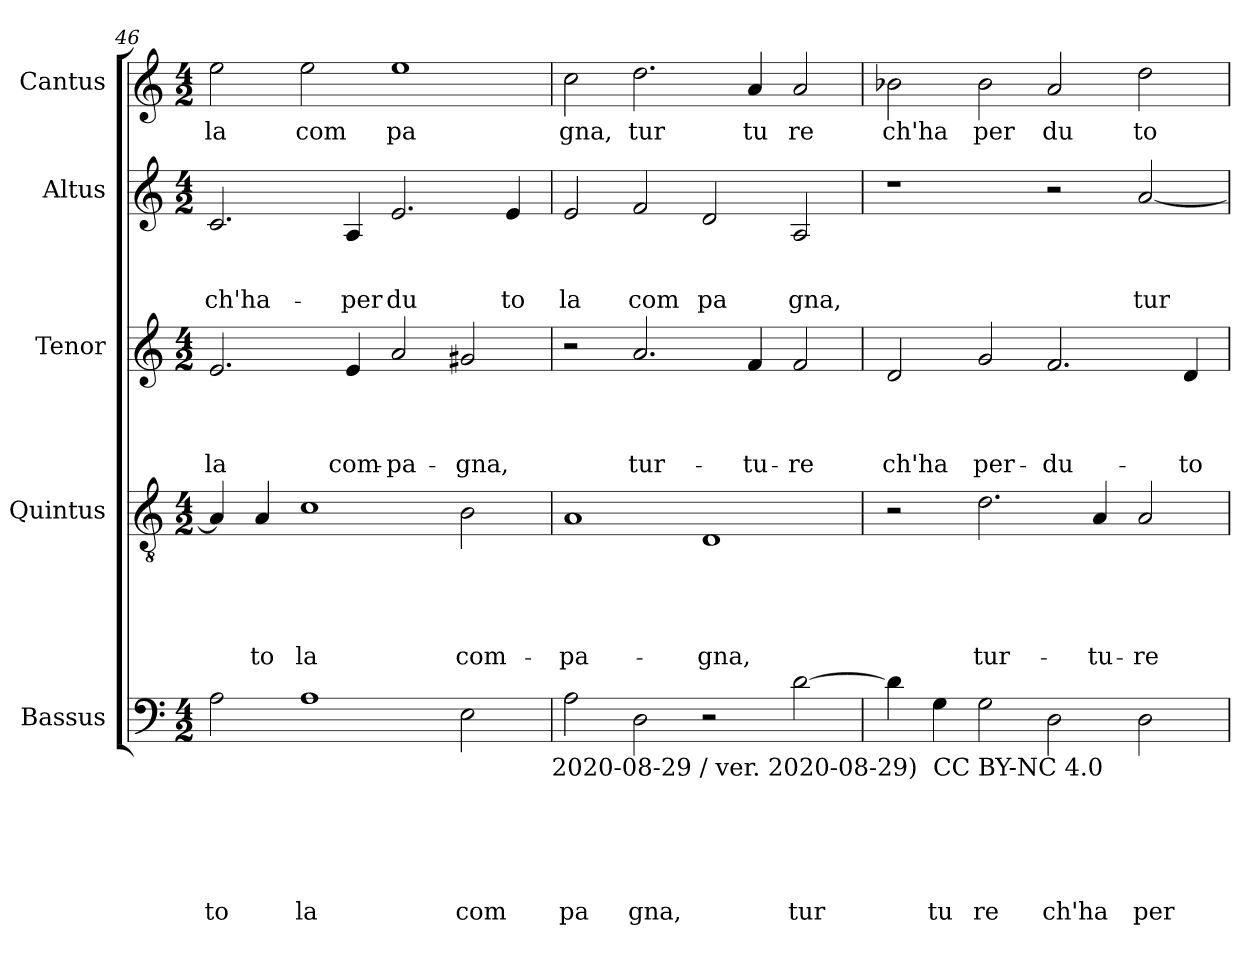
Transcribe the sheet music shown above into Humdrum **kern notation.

**kern	**text	**text	**text	**text	**text	**text	**kern	**text	**text	**text	**text	**text	**kern	**text	**text	**text	**text	**kern	**text	**text	**text	**kern	**text
*part5	*part5	*part5	*part5	*part5	*part5	*part5	*part4	*part4	*part4	*part4	*part4	*part4	*part3	*part3	*part3	*part3	*part3	*part2	*part2	*part2	*part2	*part1	*part1
*staff5	*staff5	*staff5	*staff5	*staff5	*staff5	*staff5	*staff4	*staff4	*staff4	*staff4	*staff4	*staff4	*staff3	*staff3	*staff3	*staff3	*staff3	*staff2	*staff2	*staff2	*staff2	*staff1	*staff1
*I"Bassus	*	*	*	*	*	*	*I"Quintus	*	*	*	*	*	*I"Tenor	*	*	*	*	*I"Altus	*	*	*	*I"Cantus	*
*clefF4	*	*	*	*	*	*	*clefGv2	*	*	*	*	*	*clefG2	*	*	*	*	*clefG2	*	*	*	*clefG2	*
*k[]	*	*	*	*	*	*	*k[]	*	*	*	*	*	*k[]	*	*	*	*	*k[]	*	*	*	*k[]	*
*C:	*	*	*	*	*	*	*C:	*	*	*	*	*	*C:	*	*	*	*	*C:	*	*	*	*C:	*
*M4/2	*	*	*	*	*	*	*M4/2	*	*	*	*	*	*M4/2	*	*	*	*	*M4/2	*	*	*	*M4/2	*
=46	=46	=46	=46	=46	=46	=46	=46	=46	=46	=46	=46	=46	=46	=46	=46	=46	=46	=46	=46	=46	=46	=46	=46
!	!	!	!	!	!	!LO:LY:b	!	!	!	!	!	!	!	!	!	!	!LO:LY:b	!	!	!	!LO:LY:b	!	!LO:LY:b
2A\	.	.	.	.	.	to	4A/]	.	.	.	.	.	2.e/	.	.	.	la	2.c/	.	.	ch'ha-	2ee\	la
!	!	!	!	!	!	!	!	!	!	!	!	!LO:LY:b	!	!	!	!	!	!	!	!	!	!	!
.	.	.	.	.	.	.	4A/	.	.	.	.	-to	.	.	.	.	.	.	.	.	.	.	.
!	!	!	!	!	!	!LO:LY:b	!	!	!	!	!	!LO:LY:b	!	!	!	!	!	!	!	!	!	!	!LO:LY:b
1A	.	.	.	.	.	la	1c	.	.	.	.	la	.	.	.	.	.	.	.	.	.	2ee\	com
!	!	!	!	!	!	!	!	!	!	!	!	!	!	!	!	!	!LO:LY:b	!	!	!	!LO:LY:b	!	!
.	.	.	.	.	.	.	.	.	.	.	.	.	4e/	.	.	.	com-	4A/	.	.	-per	.	.
!	!	!	!	!	!	!	!	!	!	!	!	!	!	!	!	!	!LO:LY:b	!	!	!	!LO:LY:b	!	!LO:LY:b
.	.	.	.	.	.	.	.	.	.	.	.	.	2a/	.	.	.	-pa-	2.e/	.	.	du	1ee	pa
!	!	!	!	!	!	!LO:LY:b	!	!	!	!	!	!LO:LY:b	!	!	!	!	!LO:LY:b	!	!	!	!	!	!
2E\	.	.	.	.	.	com	2B\	.	.	.	.	com-	2g#X/	.	.	.	-gna,	.	.	.	.	.	.
!	!	!	!	!	!	!	!	!	!	!	!	!	!	!	!	!	!	!	!	!	!LO:LY:b	!	!
.	.	.	.	.	.	.	.	.	.	.	.	.	.	.	.	.	.	4e/	.	.	to	.	.
!LO:TX:b:t=2020-08-29 / ver. 2020-08-29)	!	!	!	!	!	!	!	!	!	!	!	!	!	!	!	!	!	!	!	!	!	!	!
=47	=47	=47	=47	=47	=47	=47	=47	=47	=47	=47	=47	=47	=47	=47	=47	=47	=47	=47	=47	=47	=47	=47	=47
!	!	!	!	!	!	!LO:LY:b	!	!	!	!	!	!LO:LY:b	!	!	!	!	!	!	!	!	!LO:LY:b	!	!LO:LY:b
2A\	.	.	.	.	.	pa	1A	.	.	.	.	-pa-	2r	.	.	.	.	2e/	.	.	la	2cc\	gna,
!	!	!	!	!	!	!LO:LY:b	!	!	!	!	!	!	!	!	!	!	!LO:LY:b	!	!	!	!LO:LY:b	!	!LO:LY:b
2D\	.	.	.	.	.	gna,	.	.	.	.	.	.	2.a/	.	.	.	tur-	2f/	.	.	com	2.dd\	tur
!	!	!	!	!	!	!	!	!	!	!	!	!LO:LY:b	!	!	!	!	!	!	!	!	!LO:LY:b	!	!
2r	.	.	.	.	.	.	1D	.	.	.	.	-gna,	.	.	.	.	.	2d/	.	.	pa	.	.
!	!	!	!	!	!	!	!	!	!	!	!	!	!	!	!	!	!LO:LY:b	!	!	!	!	!	!LO:LY:b
.	.	.	.	.	.	.	.	.	.	.	.	.	4f/	.	.	.	-tu-	.	.	.	.	4a/	tu
!	!	!	!	!	!	!LO:LY:b	!	!	!	!	!	!	!	!	!	!	!LO:LY:b	!	!	!	!LO:LY:b	!	!LO:LY:b
[>2d\	.	.	.	.	.	tur	.	.	.	.	.	.	2f/	.	.	.	-re	2A/	.	.	gna,	2a/	re
=48	=48	=48	=48	=48	=48	=48	=48	=48	=48	=48	=48	=48	=48	=48	=48	=48	=48	=48	=48	=48	=48	=48	=48
!	!	!	!	!	!	!	!	!	!	!	!	!	!	!	!	!	!LO:LY:b	!	!	!	!	!	!LO:LY:b
4d\]	.	.	.	.	.	.	2r	.	.	.	.	.	2d/	.	.	.	ch'ha	1r	.	.	.	2b-X\	ch'ha
!LO:TX:b:t=CC BY-NC 4.0	!	!	!	!	!	!	!	!	!	!	!	!	!	!	!	!	!	!	!	!	!	!	!
!	!	!	!	!	!	!LO:LY:b	!	!	!	!	!	!	!	!	!	!	!	!	!	!	!	!	!
4G\	.	.	.	.	.	tu	.	.	.	.	.	.	.	.	.	.	.	.	.	.	.	.	.
!	!	!	!	!	!	!LO:LY:b	!	!	!	!	!	!LO:LY:b	!	!	!	!	!LO:LY:b	!	!	!	!	!	!LO:LY:b
2G\	.	.	.	.	.	re	2.d\	.	.	.	.	tur-	2g/	.	.	.	per-	.	.	.	.	2b-\	per
!	!	!	!	!	!	!LO:LY:b	!	!	!	!	!	!	!	!	!	!	!LO:LY:b	!	!	!	!	!	!LO:LY:b
2D\	.	.	.	.	.	ch'ha	.	.	.	.	.	.	2.f/	.	.	.	-du-	2r	.	.	.	2a/	du
!	!	!	!	!	!	!	!	!	!	!	!	!LO:LY:b	!	!	!	!	!	!	!	!	!	!	!
.	.	.	.	.	.	.	4A/	.	.	.	.	-tu-	.	.	.	.	.	.	.	.	.	.	.
!	!	!	!	!	!	!LO:LY:b	!	!	!	!	!	!LO:LY:b	!	!	!	!	!	!	!	!	!LO:LY:b	!	!LO:LY:b
2D\	.	.	.	.	.	per	2A/	.	.	.	.	-re	.	.	.	.	.	[<2a/	.	.	tur	2dd\	to
!	!	!	!	!	!	!	!	!	!	!	!	!	!	!	!	!	!LO:LY:b	!	!	!	!	!	!
.	.	.	.	.	.	.	.	.	.	.	.	.	4d/	.	.	.	-to	.	.	.	.	.	.
=	=	=	=	=	=	=	=	=	=	=	=	=	=	=	=	=	=	=	=	=	=	=	=
*-	*-	*-	*-	*-	*-	*-	*-	*-	*-	*-	*-	*-	*-	*-	*-	*-	*-	*-	*-	*-	*-	*-	*-
